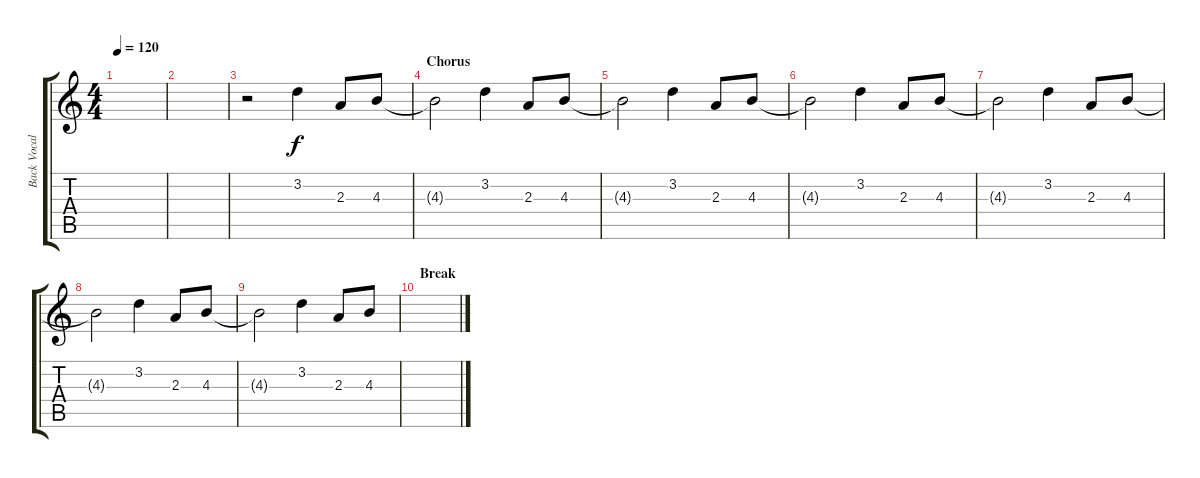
\track ("Back Vocals" "Back Vocal") {instrument acousticguitarnylon}
\staff {score tabs}
\tuning (E4 B3 G3 D3 A2 E2) {hide}
\ts (4 4)
\tempo 120
\clef g2
\ks c
|
|
r.2 3.2.4 2.3.8 4.3.8 |
\section ("" "Chorus")
4.3{t}.2 3.2.4 2.3.8 4.3.8 |
4.3{t}.2 3.2.4 2.3.8 4.3.8 |
4.3{t}.2 3.2.4 2.3.8 4.3.8 |
4.3{t}.2 3.2.4 2.3.8 4.3.8 |
4.3{t}.2 3.2.4 2.3.8 4.3.8 |
4.3{t}.2 3.2.4 2.3.8 4.3.8 |
\section ("" "Break")
